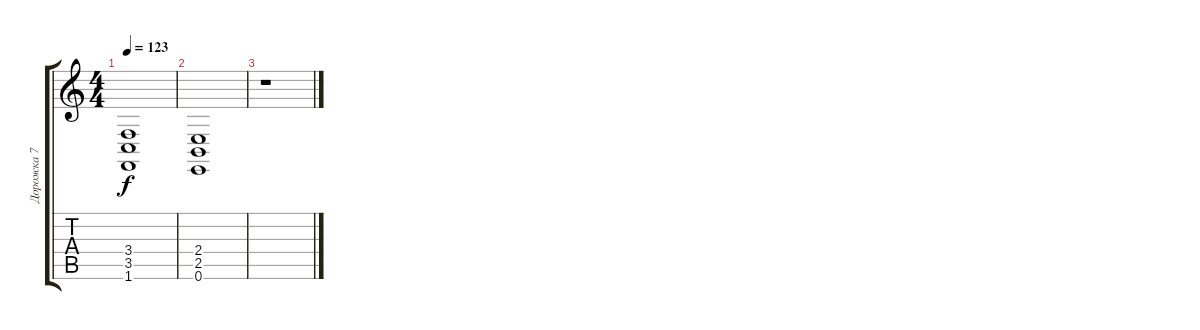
\track ("Дорожка 7" "Дорожка 7") {instrument lead2sawtooth}
\staff {score tabs}
\tuning (E4 B3 G3 D3 A2 E2) {hide}
\ts (4 4)
\tempo 123
\clef g2
\ks c
(3.4 3.5 1.6).1{dy f} |
(2.4 2.5 0.6).1 |
r.1
